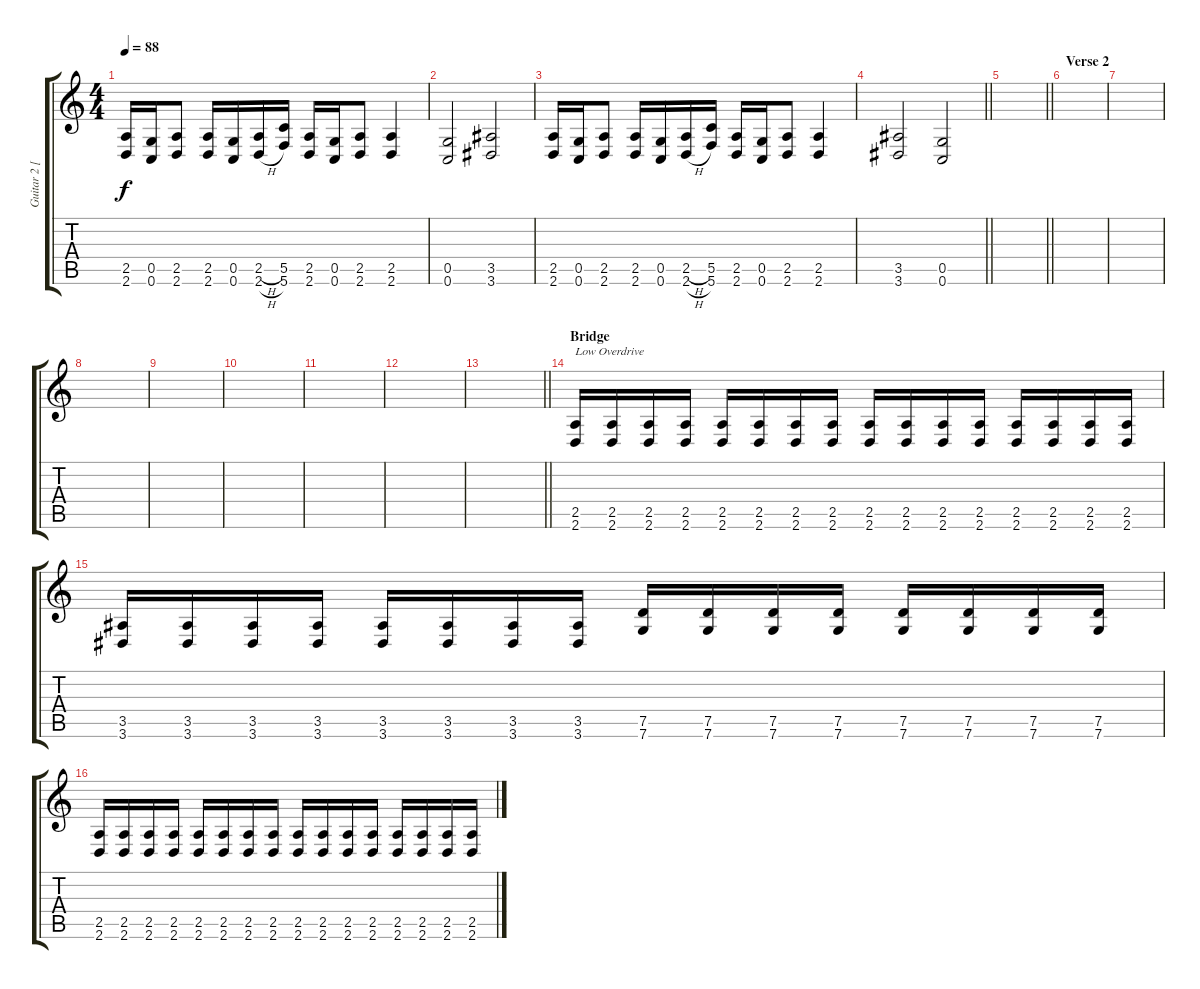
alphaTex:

\track ("Guitar 2 [Paul]" "Guitar 2 [") {instrument distortionguitar}
\staff {score tabs}
\tuning (D4 A3 F3 C3 G2 C2) {hide}
\ts (4 4)
\tempo 88
\clef g2
\ks c
(2.5 2.6).16{dy f} (0.5 0.6).16 (2.5 2.6).8 (2.5 2.6).16 (0.5 0.6).16 (2.5{h} 2.6{h}).16 (5.5 5.6).16 (2.5 2.6).16 (0.5 0.6).16 (2.5 2.6).8 (2.5 2.6).4 |
(0.5 0.6).2 (3.5 3.6).2 |
(2.5 2.6).16 (0.5 0.6).16 (2.5 2.6).8 (2.5 2.6).16 (0.5 0.6).16 (2.5{h} 2.6{h}).16 (5.5 5.6).16 (2.5 2.6).16 (0.5 0.6).16 (2.5 2.6).8 (2.5 2.6).4 |
\barLineRight lightlight
(3.5 3.6).2 (0.5 0.6).2 |
\barLineRight lightlight
|
\section ("" "Verse 2")
|
|
|
|
|
|
|
\barLineRight lightlight
|
\section ("" "Bridge")
(2.5 2.6).16{txt "Low Overdrive" instrument overdrivenguitar} (2.5 2.6).16 (2.5 2.6).16 (2.5 2.6).16 (2.5 2.6).16 (2.5 2.6).16 (2.5 2.6).16 (2.5 2.6).16 (2.5 2.6).16 (2.5 2.6).16 (2.5 2.6).16 (2.5 2.6).16 (2.5 2.6).16 (2.5 2.6).16 (2.5 2.6).16 (2.5 2.6).16 |
(3.5 3.6).16 (3.5 3.6).16 (3.5 3.6).16 (3.5 3.6).16 (3.5 3.6).16 (3.5 3.6).16 (3.5 3.6).16 (3.5 3.6).16 (7.5 7.6).16 (7.5 7.6).16 (7.5 7.6).16 (7.5 7.6).16 (7.5 7.6).16 (7.5 7.6).16 (7.5 7.6).16 (7.5 7.6).16 |
(2.5 2.6).16 (2.5 2.6).16 (2.5 2.6).16 (2.5 2.6).16 (2.5 2.6).16 (2.5 2.6).16 (2.5 2.6).16 (2.5 2.6).16 (2.5 2.6).16 (2.5 2.6).16 (2.5 2.6).16 (2.5 2.6).16 (2.5 2.6).16 (2.5 2.6).16 (2.5 2.6).16 (2.5 2.6).16
